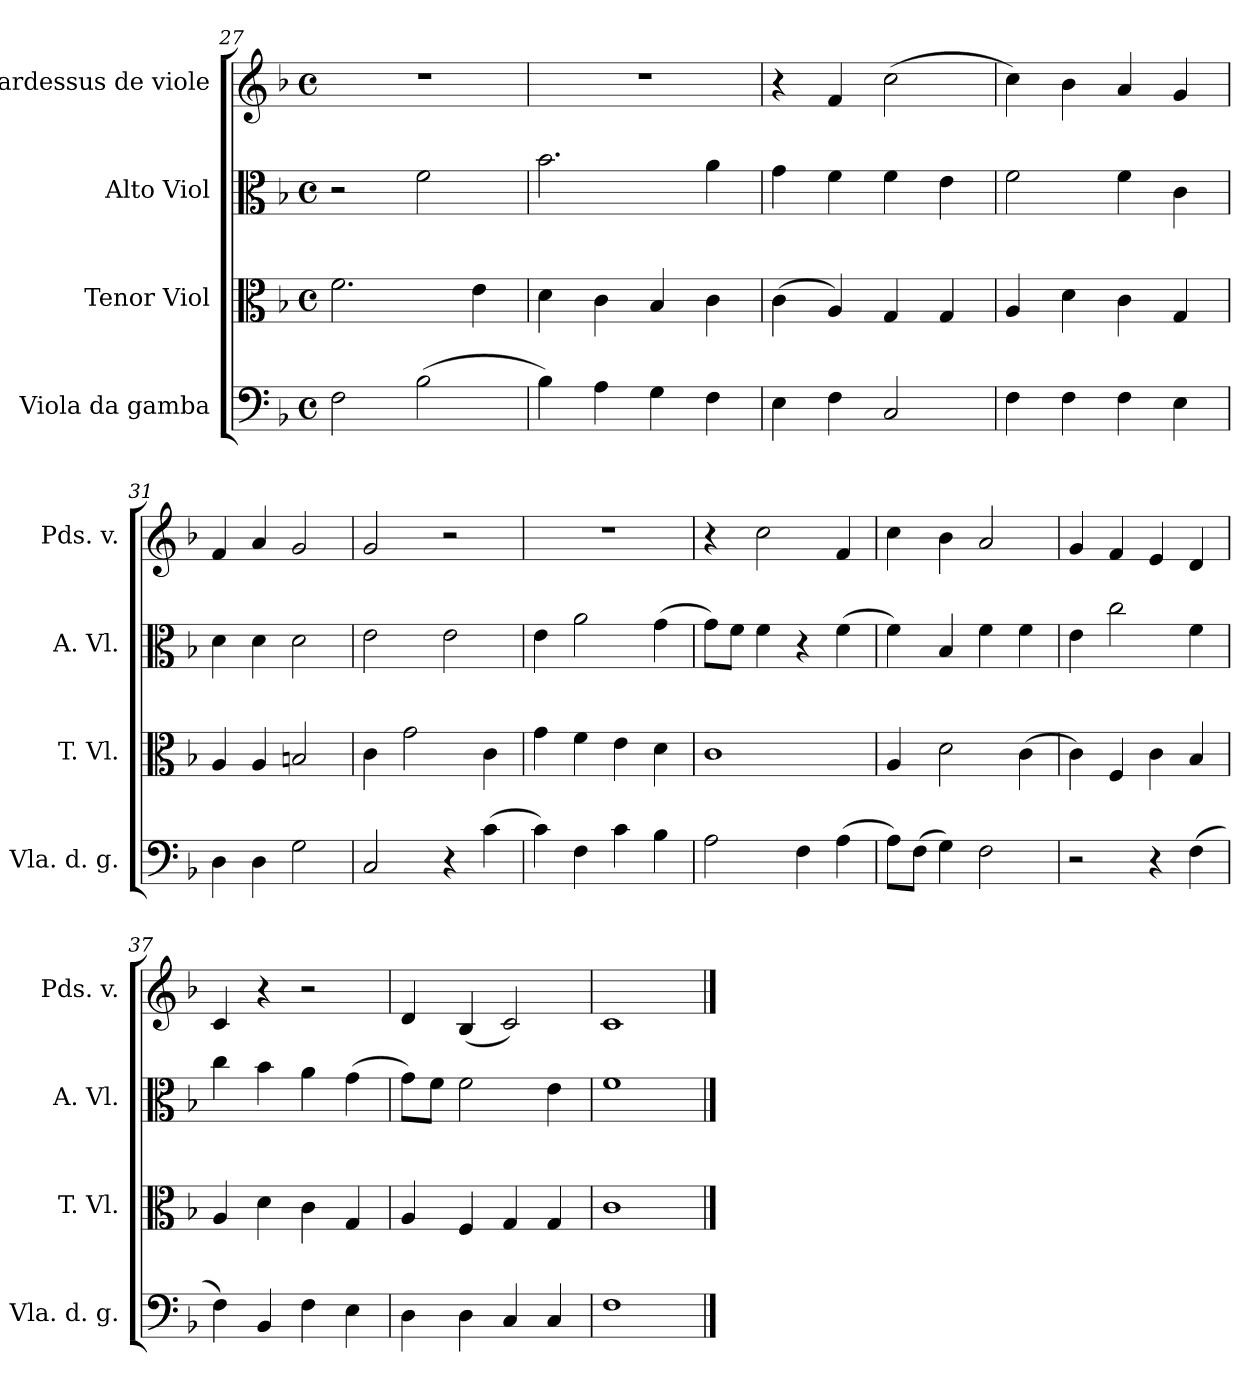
**kern	**kern	**kern	**kern
*part4	*part3	*part2	*part1
*staff4	*staff3	*staff2	*staff1
*I"Viola da gamba	*I"Tenor Viol	*I"Alto Viol	*I"Pardessus de viole
*I'Vla. d. g.	*I'T. Vl.	*I'A. Vl.	*I'Pds. v.
*clefF4	*clefC3	*clefC3	*clefG2
*k[b-]	*k[b-]	*k[b-]	*k[b-]
*M4/4	*M4/4	*M4/4	*M4/4
*met(c)	*met(c)	*met(c)	*met(c)
=27	=27	=27	=27
2F\	2.f\	2r	1r
(2B-\	.	2f\	.
.	4e\	.	.
=28	=28	=28	=28
4B-\)	4d\	2.b-\	1r
4A\	4c\	.	.
4G\	4B-/	.	.
4F\	4c\	4a\	.
=29	=29	=29	=29
4E\	(4c\	4g\	4r
4F\	4A/)	4f\	4f/
2C/	4G/	4f\	(2cc\
.	4G/	4e\	.
=30	=30	=30	=30
4F\	4A/	2f\	4cc\)
4F\	4d\	.	4b-\
4F\	4c\	4f\	4a/
4E\	4G/	4c\	4g/
=31	=31	=31	=31
4D\	4A/	4d\	4f/
4D\	4A/	4d\	4a/
2G\	2Bn/	2d\	2g/
!!LO:LB:g=z
=32	=32	=32	=32
2C/	4c\	2e\	2g/
.	2g\	.	.
4r	.	2e\	2r
(4c\	4c\	.	.
=33	=33	=33	=33
4c\)	4g\	4e\	1r
4F\	4f\	2a\	.
4c\	4e\	.	.
4B-\	4d\	(4g\	.
=34	=34	=34	=34
2A\	1c	8g\L)	4r
.	.	8f\J	.
.	.	4f\	2cc\
4F\	.	4r	.
(4A\	.	(4f\	4f/
=35	=35	=35	=35
8A\L)	4A/	4f\)	4cc\
(8F\J	.	.	.
4G\)	2d\	4B-/	4b-\
2F\	.	4f\	2a/
.	(4c\	4f\	.
=36	=36	=36	=36
2r	4c\)	4e\	4g/
.	4F/	2cc\	4f/
4r	4c\	.	4e/
(4F\	4B-/	4f\	4d/
=37	=37	=37	=37
4F\)	4A/	4cc\	4c/
4BB-/	4d\	4b-\	4r
4F\	4c\	4a\	2r
4E\	4G/	(4g\	.
=38	=38	=38	=38
4D\	4A/	8g\L)	4d/
.	.	8f\J	.
4D\	4F/	2f\	(4B-/
4C/	4G/	.	2c/)
4C/	4G/	4e\	.
=39	=39	=39	=39
1F	1c	1f	1c
==	==	==	==
*-	*-	*-	*-
